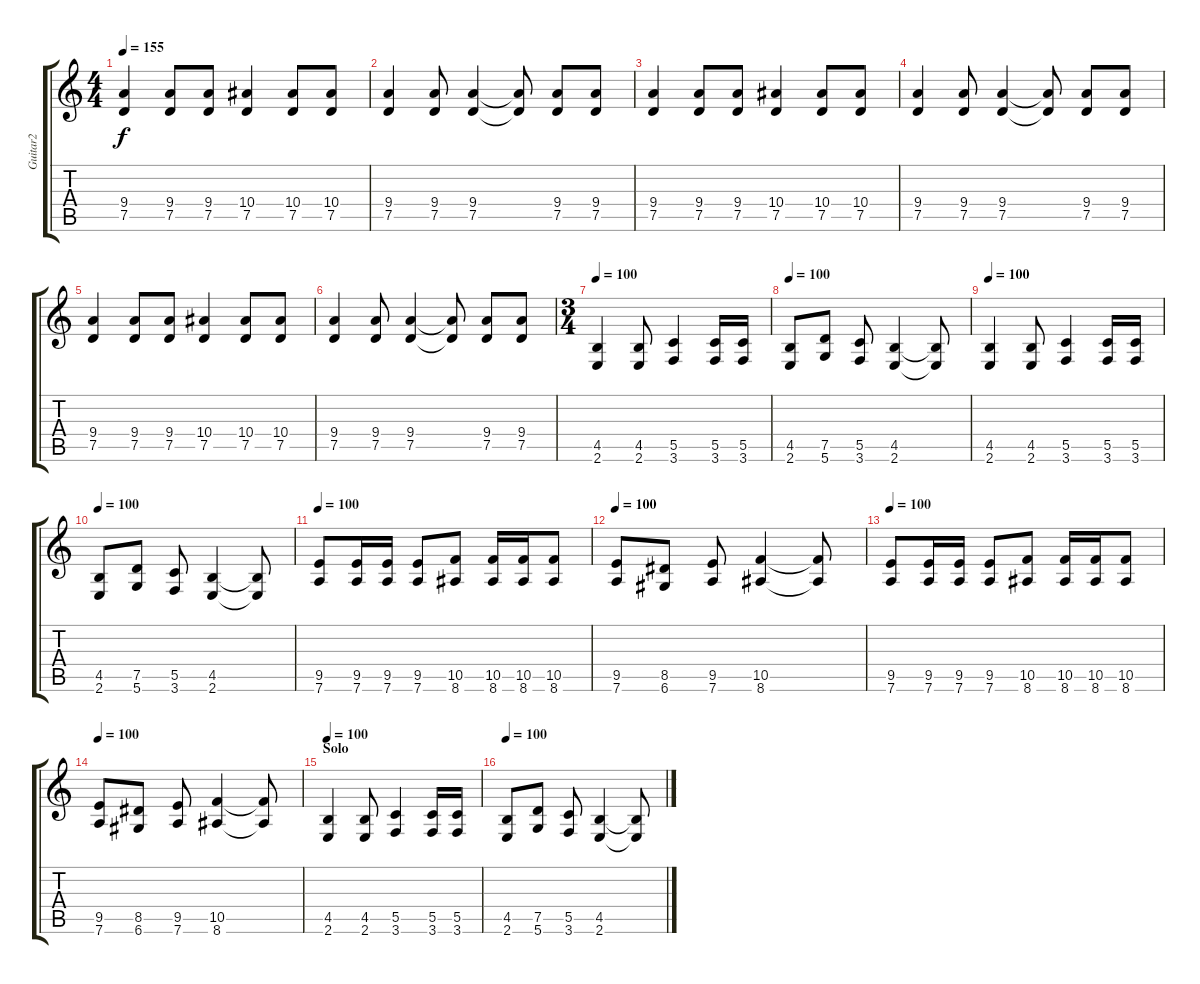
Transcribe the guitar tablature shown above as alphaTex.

\track ("Guitar2" "Guitar2") {instrument distortionguitar}
\staff {score tabs}
\tuning (D4 A3 F3 C3 G2 D2) {hide}
\ts (4 4)
\tempo 155
\clef g2
\ks c
(9.4 7.5).4{dy f} (9.4 7.5).8 (9.4 7.5).8 (10.4 7.5).4 (10.4 7.5).8 (10.4 7.5).8 |
(9.4 7.5).4 (9.4 7.5).8 (9.4 7.5).4 (9.4{t} 7.5{t}).8 (9.4 7.5).8 (9.4 7.5).8 |
(9.4 7.5).4 (9.4 7.5).8 (9.4 7.5).8 (10.4 7.5).4 (10.4 7.5).8 (10.4 7.5).8 |
(9.4 7.5).4 (9.4 7.5).8 (9.4 7.5).4 (9.4{t} 7.5{t}).8 (9.4 7.5).8 (9.4 7.5).8 |
(9.4 7.5).4 (9.4 7.5).8 (9.4 7.5).8 (10.4 7.5).4 (10.4 7.5).8 (10.4 7.5).8 |
(9.4 7.5).4 (9.4 7.5).8 (9.4 7.5).4 (9.4{t} 7.5{t}).8 (9.4 7.5).8 (9.4 7.5).8 |
\ts (3 4)
\tempo 100
(4.5 2.6).4 (4.5 2.6).8 (5.5 3.6).4 (5.5 3.6).16 (5.5 3.6).16 |
\tempo 100
(4.5 2.6).8 (7.5 5.6).8 (5.5 3.6).8 (4.5 2.6).4 (4.5{t} 2.6{t}).8 |
\tempo 100
(4.5 2.6).4 (4.5 2.6).8 (5.5 3.6).4 (5.5 3.6).16 (5.5 3.6).16 |
\tempo 100
(4.5 2.6).8 (7.5 5.6).8 (5.5 3.6).8 (4.5 2.6).4 (4.5{t} 2.6{t}).8 |
\tempo 100
(9.5 7.6).8 (9.5 7.6).16 (9.5 7.6).16 (9.5 7.6).8 (10.5 8.6).8 (10.5 8.6).16 (10.5 8.6).16 (10.5 8.6).8 |
\tempo 100
(9.5 7.6).8 (8.5 6.6).8 (9.5 7.6).8 (10.5 8.6).4 (10.5{t} 8.6{t}).8 |
\tempo 100
(9.5 7.6).8 (9.5 7.6).16 (9.5 7.6).16 (9.5 7.6).8 (10.5 8.6).8 (10.5 8.6).16 (10.5 8.6).16 (10.5 8.6).8 |
\tempo 100
(9.5 7.6).8 (8.5 6.6).8 (9.5 7.6).8 (10.5 8.6).4 (10.5{t} 8.6{t}).8 |
\section ("" "Solo")
\tempo 100
(4.5 2.6).4{volume 12} (4.5 2.6).8 (5.5 3.6).4 (5.5 3.6).16 (5.5 3.6).16 |
\tempo 100
(4.5 2.6).8 (7.5 5.6).8 (5.5 3.6).8 (4.5 2.6).4 (4.5{t} 2.6{t}).8
